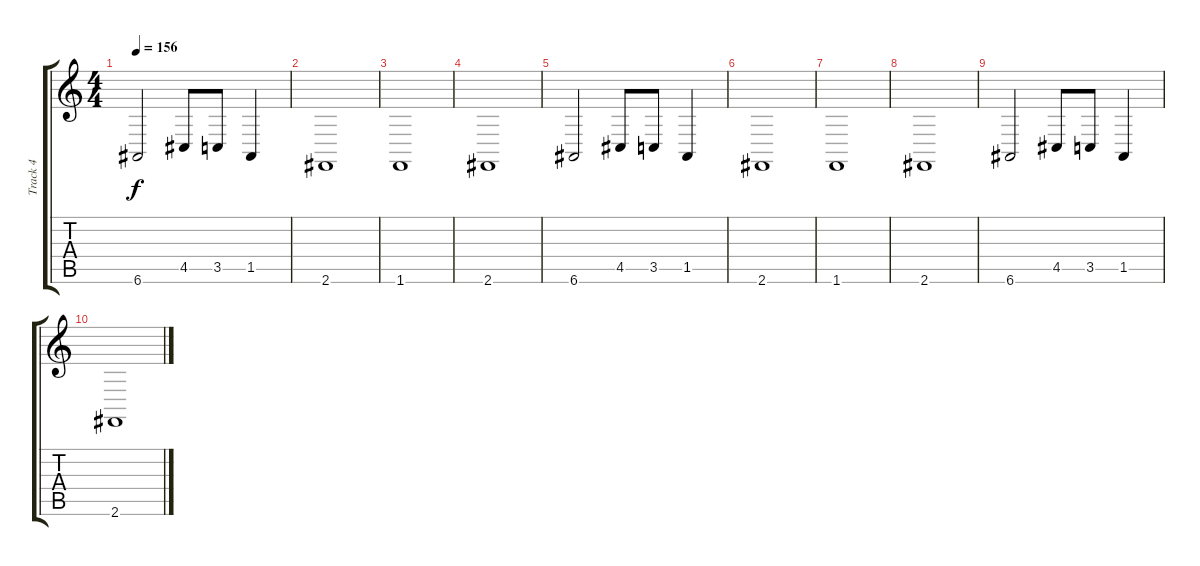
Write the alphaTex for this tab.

\track ("Track 4" "Track 4") {instrument pad7halo}
\staff {score tabs}
\tuning (E4 B3 G3 D3 A2 E2) {hide}
\ts (4 4)
\tempo 156
\clef g2
\ks c
6.6.2{dy f} 4.5.8 3.5.8 1.5.4 |
2.6.1 |
1.6.1 |
2.6.1 |
6.6.2 4.5.8 3.5.8 1.5.4 |
2.6.1 |
1.6.1 |
2.6.1 |
6.6.2 4.5.8 3.5.8 1.5.4 |
2.6.1
